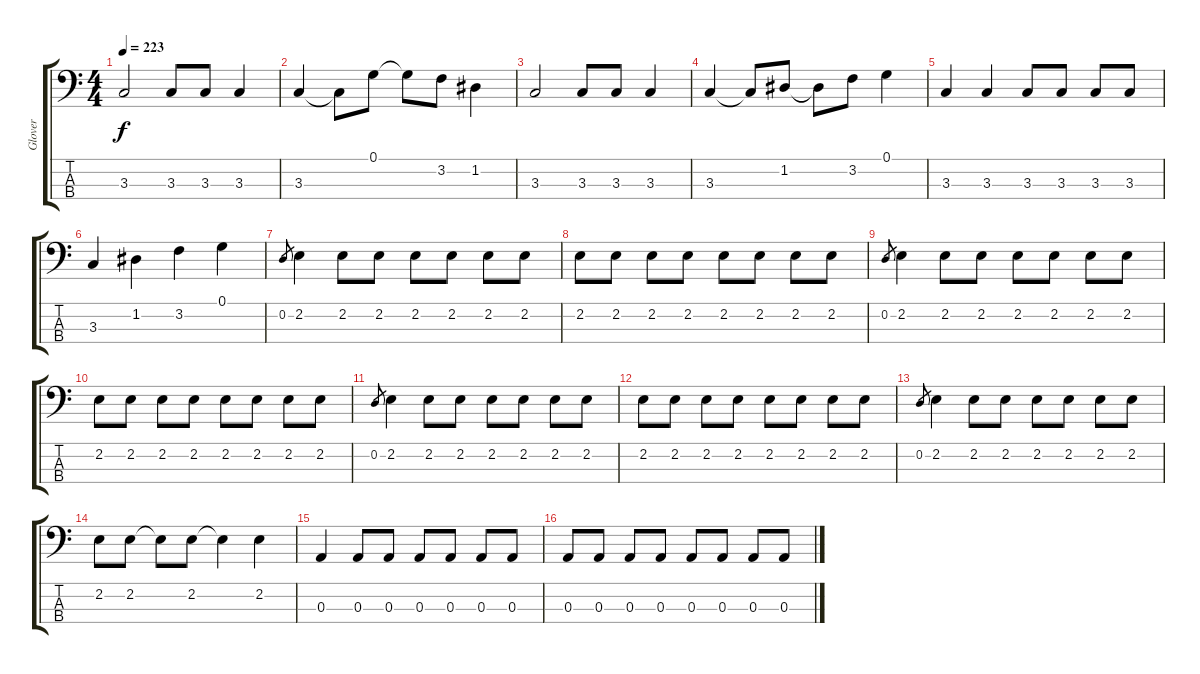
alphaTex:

\track ("Glover" "Glover") {instrument electricbasspick}
\staff {score tabs}
\tuning (G2 D2 A1 E1) {hide}
\ts (4 4)
\tempo 223
\clef f4
\ks c
3.3.2{dy f} 3.3.8 3.3.8 3.3.4 |
3.3.4 3.3{t}.8 0.1.8 0.1{t}.8 3.2.8 1.2.4 |
3.3.2 3.3.8 3.3.8 3.3.4 |
3.3.4 3.3{t}.8 1.2.8 1.2{t}.8 3.2.8 0.1.4 |
3.3.4 3.3.4 3.3.8 3.3.8 3.3.8 3.3.8 |
3.3.4 1.2.4 3.2.4 0.1.4 |
0.2.8{gr} 2.2.4 2.2.8 2.2.8 2.2.8 2.2.8 2.2.8 2.2.8 |
2.2.8 2.2.8 2.2.8 2.2.8 2.2.8 2.2.8 2.2.8 2.2.8 |
0.2.8{gr} 2.2.4 2.2.8 2.2.8 2.2.8 2.2.8 2.2.8 2.2.8 |
2.2.8 2.2.8 2.2.8 2.2.8 2.2.8 2.2.8 2.2.8 2.2.8 |
0.2.8{gr} 2.2.4 2.2.8 2.2.8 2.2.8 2.2.8 2.2.8 2.2.8 |
2.2.8 2.2.8 2.2.8 2.2.8 2.2.8 2.2.8 2.2.8 2.2.8 |
0.2.8{gr} 2.2.4 2.2.8 2.2.8 2.2.8 2.2.8 2.2.8 2.2.8 |
2.2.8 2.2.8 2.2{t}.8 2.2.8 2.2{t}.4 2.2.4 |
0.3.4 0.3.8 0.3.8 0.3.8 0.3.8 0.3.8 0.3.8 |
0.3.8 0.3.8 0.3.8 0.3.8 0.3.8 0.3.8 0.3.8 0.3.8
